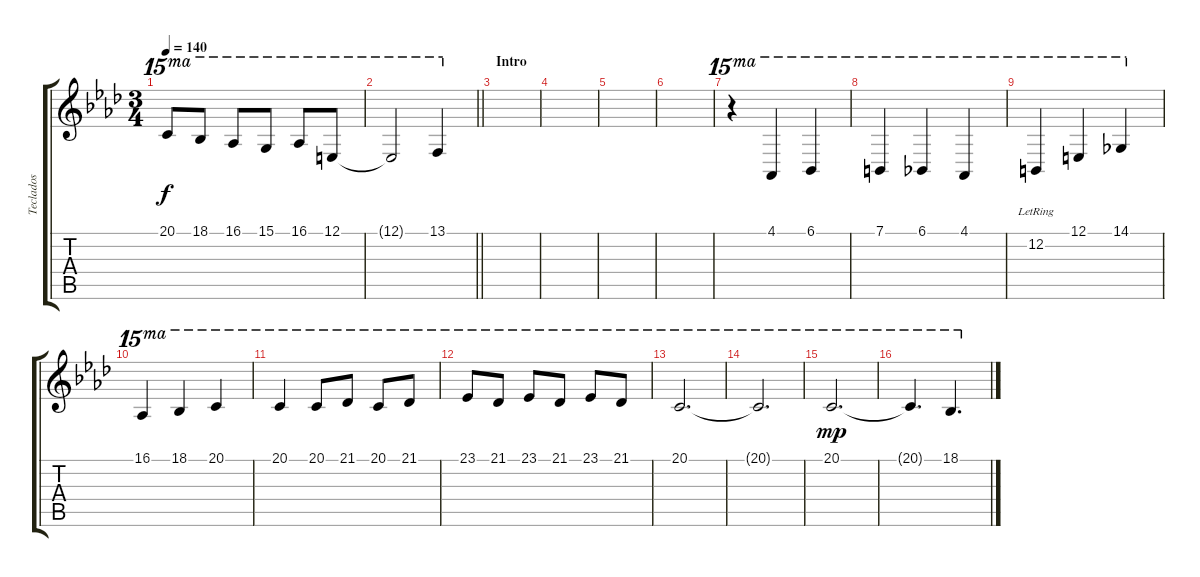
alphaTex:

\track ("Teclados" "Teclados") {instrument acousticgrandpiano bank 126}
\staff {score tabs}
\tuning (E4 B3 G3 D3 A2 E2) {hide}
\ts (3 4)
\tempo 140
\clef g2
\ks fminor
20.1.8{ot 15ma txt "" dy f instrument acousticgrandpiano} 18.1.8{ot 15ma} 16.1.8{ot 15ma} 15.1.8{ot 15ma} 16.1.8{ot 15ma} 12.1.8{ot 15ma} |
\barLineRight lightlight
12.1{t}.2{ot 15ma} 13.1.4{ot 15ma} |
\section ("" "Intro")
|
|
|
|
r.4{ot 15ma} 4.1.4{ot 15ma} 6.1.4{ot 15ma} |
7.1.4{ot 15ma} 6.1.4{ot 15ma} 4.1.4{ot 15ma} |
12.2{lr}.4{ot 15ma} 12.1.4{ot 15ma} 14.1.4{ot 15ma} |
16.1.4{ot 15ma} 18.1.4{ot 15ma} 20.1.4{ot 15ma} |
20.1.4{ot 15ma} 20.1.8{ot 15ma} 21.1.8{ot 15ma} 20.1.8{ot 15ma} 21.1.8{ot 15ma} |
23.1.8{ot 15ma} 21.1.8{ot 15ma} 23.1.8{ot 15ma} 21.1.8{ot 15ma} 23.1.8{ot 15ma} 21.1.8{ot 15ma} |
20.1.2{d ot 15ma} |
20.1{t}.2{d ot 15ma} |
20.1.2{d ot 15ma dy mp} |
20.1{t}.4{d ot 15ma} 18.1.4{d ot 15ma}
